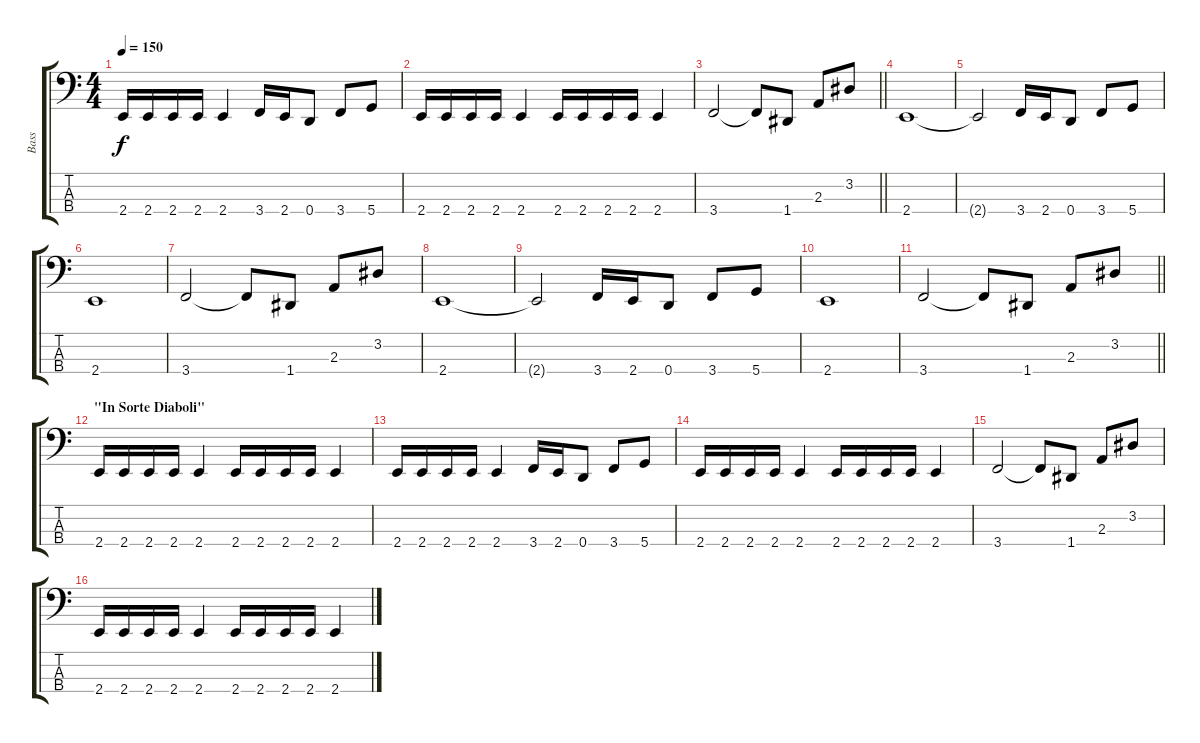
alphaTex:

\track ("Bass" "Bass") {instrument electricbasspick}
\staff {score tabs}
\tuning (F2 C2 G1 D1) {hide}
\ts (4 4)
\tempo 150
\clef f4
\ks c
2.4.16{dy f} 2.4.16 2.4.16 2.4.16 2.4.4 3.4.16 2.4.16 0.4.8 3.4.8 5.4.8 |
2.4.16 2.4.16 2.4.16 2.4.16 2.4.4 2.4.16 2.4.16 2.4.16 2.4.16 2.4.4 |
\barLineRight lightlight
3.4.2 3.4{t}.8 1.4.8 2.3.8 3.2.8 |
\section ("" "")
2.4.1 |
2.4{t}.2 3.4.16 2.4.16 0.4.8 3.4.8 5.4.8 |
2.4.1 |
3.4.2 3.4{t}.8 1.4.8 2.3.8 3.2.8 |
2.4.1 |
2.4{t}.2 3.4.16 2.4.16 0.4.8 3.4.8 5.4.8 |
2.4.1 |
\barLineRight lightlight
3.4.2 3.4{t}.8 1.4.8 2.3.8 3.2.8 |
\section ("" "\"In Sorte Diaboli\"")
2.4.16 2.4.16 2.4.16 2.4.16 2.4.4 2.4.16 2.4.16 2.4.16 2.4.16 2.4.4 |
2.4.16 2.4.16 2.4.16 2.4.16 2.4.4 3.4.16 2.4.16 0.4.8 3.4.8 5.4.8 |
2.4.16 2.4.16 2.4.16 2.4.16 2.4.4 2.4.16 2.4.16 2.4.16 2.4.16 2.4.4 |
3.4.2 3.4{t}.8 1.4.8 2.3.8 3.2.8 |
2.4.16 2.4.16 2.4.16 2.4.16 2.4.4 2.4.16 2.4.16 2.4.16 2.4.16 2.4.4
